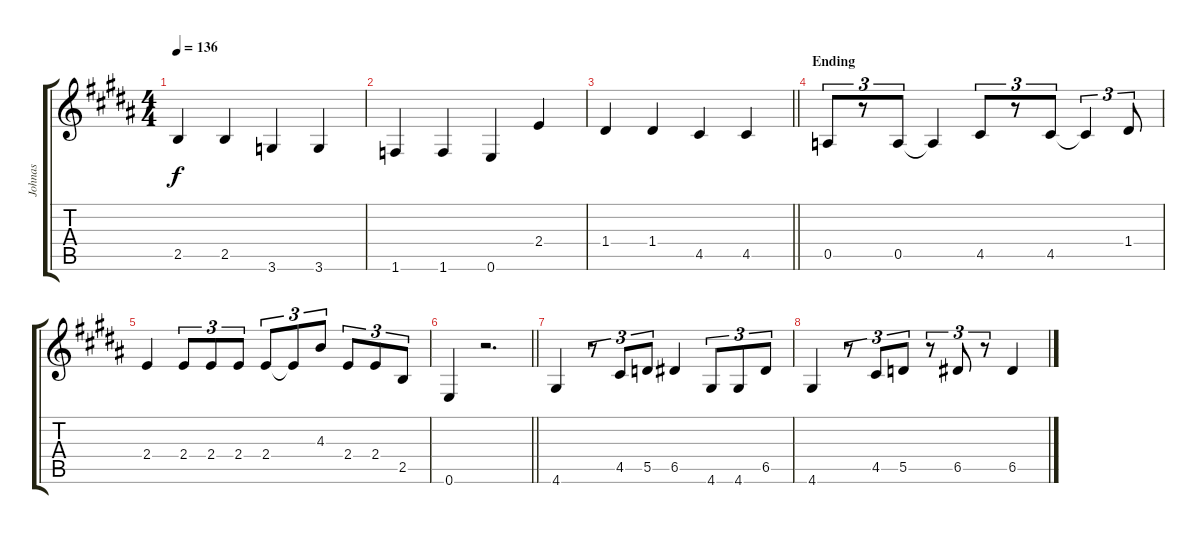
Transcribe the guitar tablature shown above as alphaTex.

\track ("Johnas" "Johnas") {instrument electricbasspick}
\staff {score tabs}
\tuning (E4 B3 G3 D3 A2 E2) {hide}
\ts (4 4)
\tempo 136
\clef g2
\ks b
2.5.4{dy f} 2.5.4 3.6.4 3.6.4 |
1.6.4 1.6.4 0.6.4 2.4.4 |
\barLineRight lightlight
1.4.4 1.4.4 4.5.4 4.5.4 |
\section ("" "Ending")
0.5.8{tu (3 2)} r.8{tu (3 2)} 0.5.8{tu (3 2)} 0.5{t}.4 4.5.8{tu (3 2)} r.8{tu (3 2)} 4.5.8{tu (3 2)} 4.5{t}.4{tu (3 2)} 1.4.8{tu (3 2)} |
2.4.4 2.4.8{tu (3 2)} 2.4.8{tu (3 2)} 2.4.8{tu (3 2)} 2.4.8{tu (3 2)} 2.4{t}.8{tu (3 2)} 4.3.8{tu (3 2)} 2.4.8{tu (3 2)} 2.4.8{tu (3 2)} 2.5.8{tu (3 2)} |
\barLineRight lightlight
0.6.4 r.2{d} |
4.6.4 r.8{tu (3 2)} 4.5.8{tu (3 2)} 5.5.8{tu (3 2)} 6.5.4 4.6.8{tu (3 2)} 4.6.8{tu (3 2)} 6.5.8{tu (3 2)} |
4.6.4 r.8{tu (3 2)} 4.5.8{tu (3 2)} 5.5.8{tu (3 2)} r.8{tu (3 2)} 6.5.8{tu (3 2)} r.8{tu (3 2)} 6.5.4
